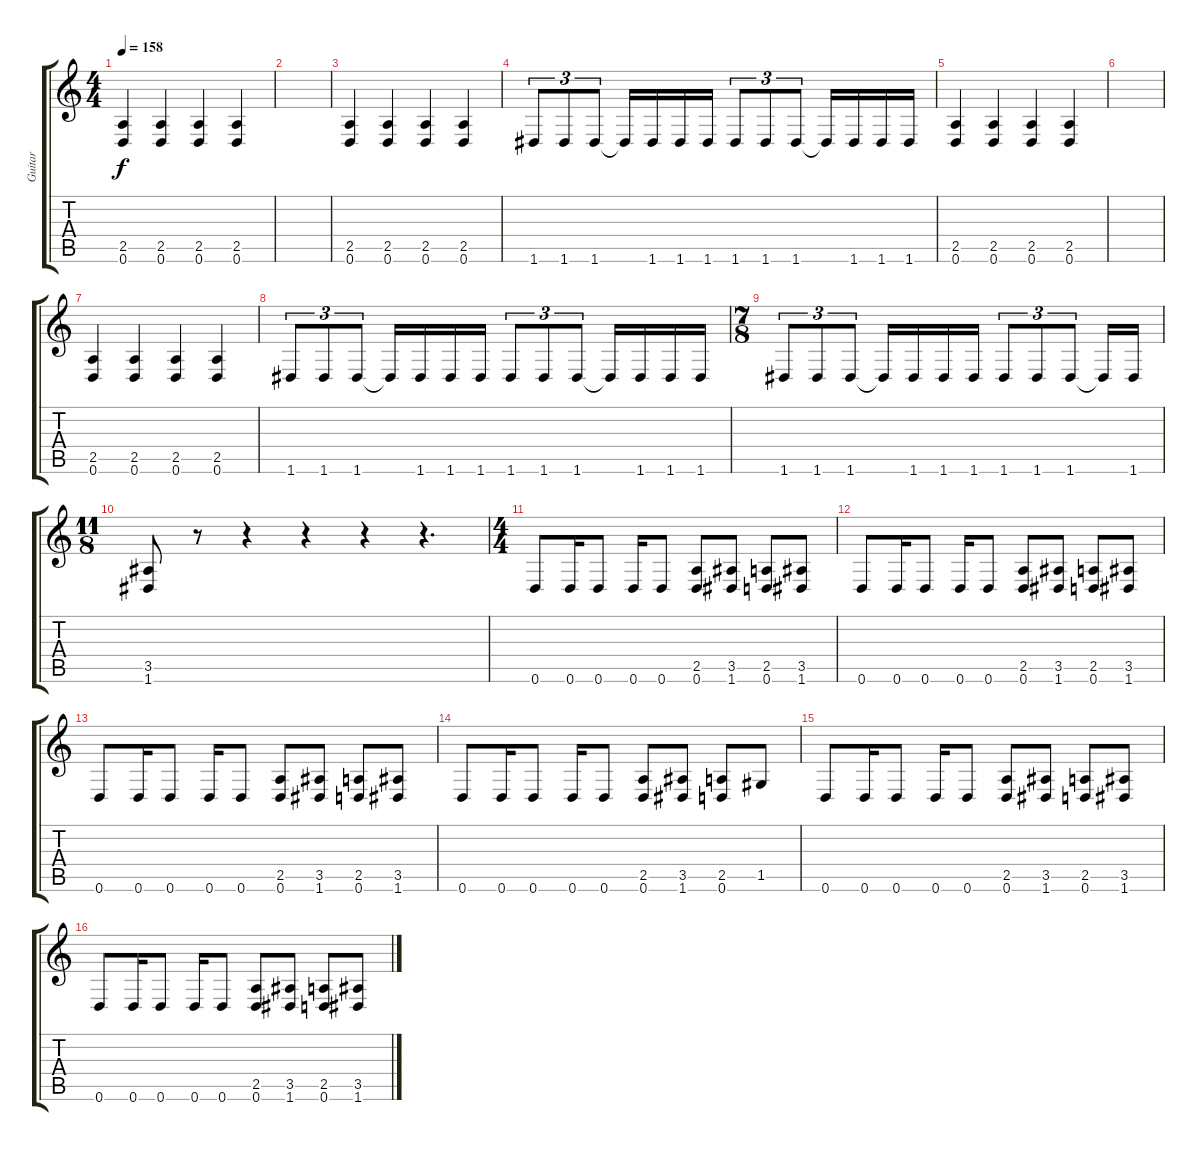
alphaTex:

\track ("Guitar" "Guitar") {instrument distortionguitar}
\staff {score tabs}
\tuning (D4 A3 F3 C3 G2 D2) {hide}
\ts (4 4)
\tempo 158
\clef g2
\ks c
(2.5 0.6).4{dy f} (2.5 0.6).4 (2.5 0.6).4 (2.5 0.6).4 |
|
(2.5 0.6).4 (2.5 0.6).4 (2.5 0.6).4 (2.5 0.6).4 |
1.6.8{tu (3 2)} 1.6.8{tu (3 2)} 1.6.8{tu (3 2)} 1.6{t}.16 1.6.16 1.6.16 1.6.16 1.6.8{tu (3 2)} 1.6.8{tu (3 2)} 1.6.8{tu (3 2)} 1.6{t}.16 1.6.16 1.6.16 1.6.16 |
(2.5 0.6).4 (2.5 0.6).4 (2.5 0.6).4 (2.5 0.6).4 |
|
(2.5 0.6).4 (2.5 0.6).4 (2.5 0.6).4 (2.5 0.6).4 |
1.6.8{tu (3 2)} 1.6.8{tu (3 2)} 1.6.8{tu (3 2)} 1.6{t}.16 1.6.16 1.6.16 1.6.16 1.6.8{tu (3 2)} 1.6.8{tu (3 2)} 1.6.8{tu (3 2)} 1.6{t}.16 1.6.16 1.6.16 1.6.16 |
\ts (7 8)
1.6.8{tu (3 2)} 1.6.8{tu (3 2)} 1.6.8{tu (3 2)} 1.6{t}.16 1.6.16 1.6.16 1.6.16 1.6.8{tu (3 2)} 1.6.8{tu (3 2)} 1.6.8{tu (3 2)} 1.6{t}.16 1.6.16 |
\ts (11 8)
(3.5 1.6).8 r.8 r.4 r.4 r.4 r.4{d} |
\ts (4 4)
0.6.8 0.6.16 0.6.8 0.6.16 0.6.8 (2.5 0.6).8 (3.5 1.6).8 (2.5 0.6).8 (3.5 1.6).8 |
0.6.8 0.6.16 0.6.8 0.6.16 0.6.8 (2.5 0.6).8 (3.5 1.6).8 (2.5 0.6).8 (3.5 1.6).8 |
0.6.8 0.6.16 0.6.8 0.6.16 0.6.8 (2.5 0.6).8 (3.5 1.6).8 (2.5 0.6).8 (3.5 1.6).8 |
0.6.8 0.6.16 0.6.8 0.6.16 0.6.8 (2.5 0.6).8 (3.5 1.6).8 (2.5 0.6).8 1.5.8 |
0.6.8 0.6.16 0.6.8 0.6.16 0.6.8 (2.5 0.6).8 (3.5 1.6).8 (2.5 0.6).8 (3.5 1.6).8 |
0.6.8 0.6.16 0.6.8 0.6.16 0.6.8 (2.5 0.6).8 (3.5 1.6).8 (2.5 0.6).8 (3.5 1.6).8
